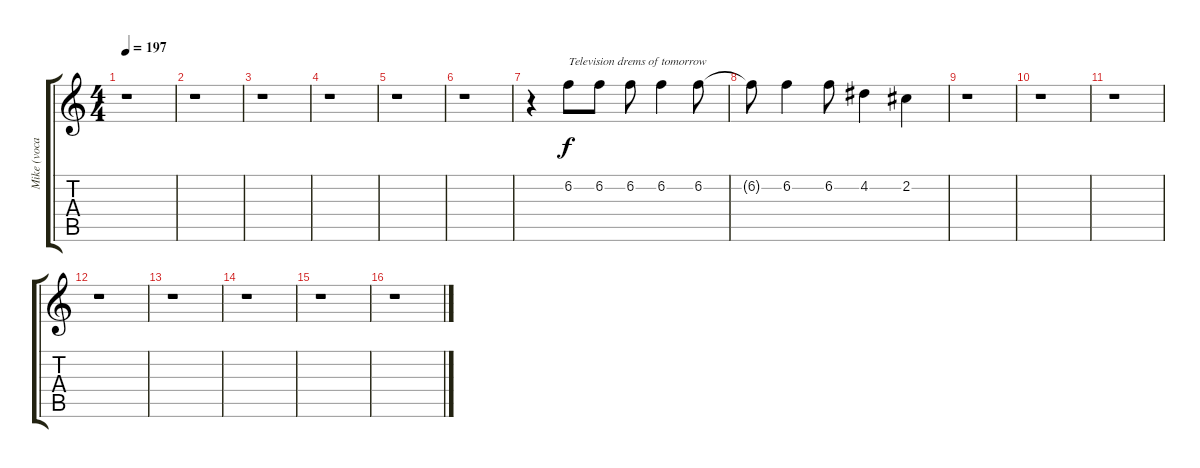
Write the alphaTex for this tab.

\track ("Mike (vocals)" "Mike (voca") {instrument electricguitarjazz}
\staff {score tabs}
\tuning (E4 B3 G3 D3 A2 E2) {hide}
\ts (4 4)
\tempo 197
\clef g2
\ks c
r.1{dy f} |
r.1 |
r.1 |
r.1 |
r.1 |
r.1 |
r.4 6.2.8{txt "Television drems of tomorrow"} 6.2.8 6.2.8 6.2.4 6.2.8 |
6.2{t}.8 6.2.4 6.2.8 4.2.4 2.2.4 |
r.1 |
r.1 |
r.1 |
r.1 |
r.1 |
r.1 |
r.1 |
r.1
